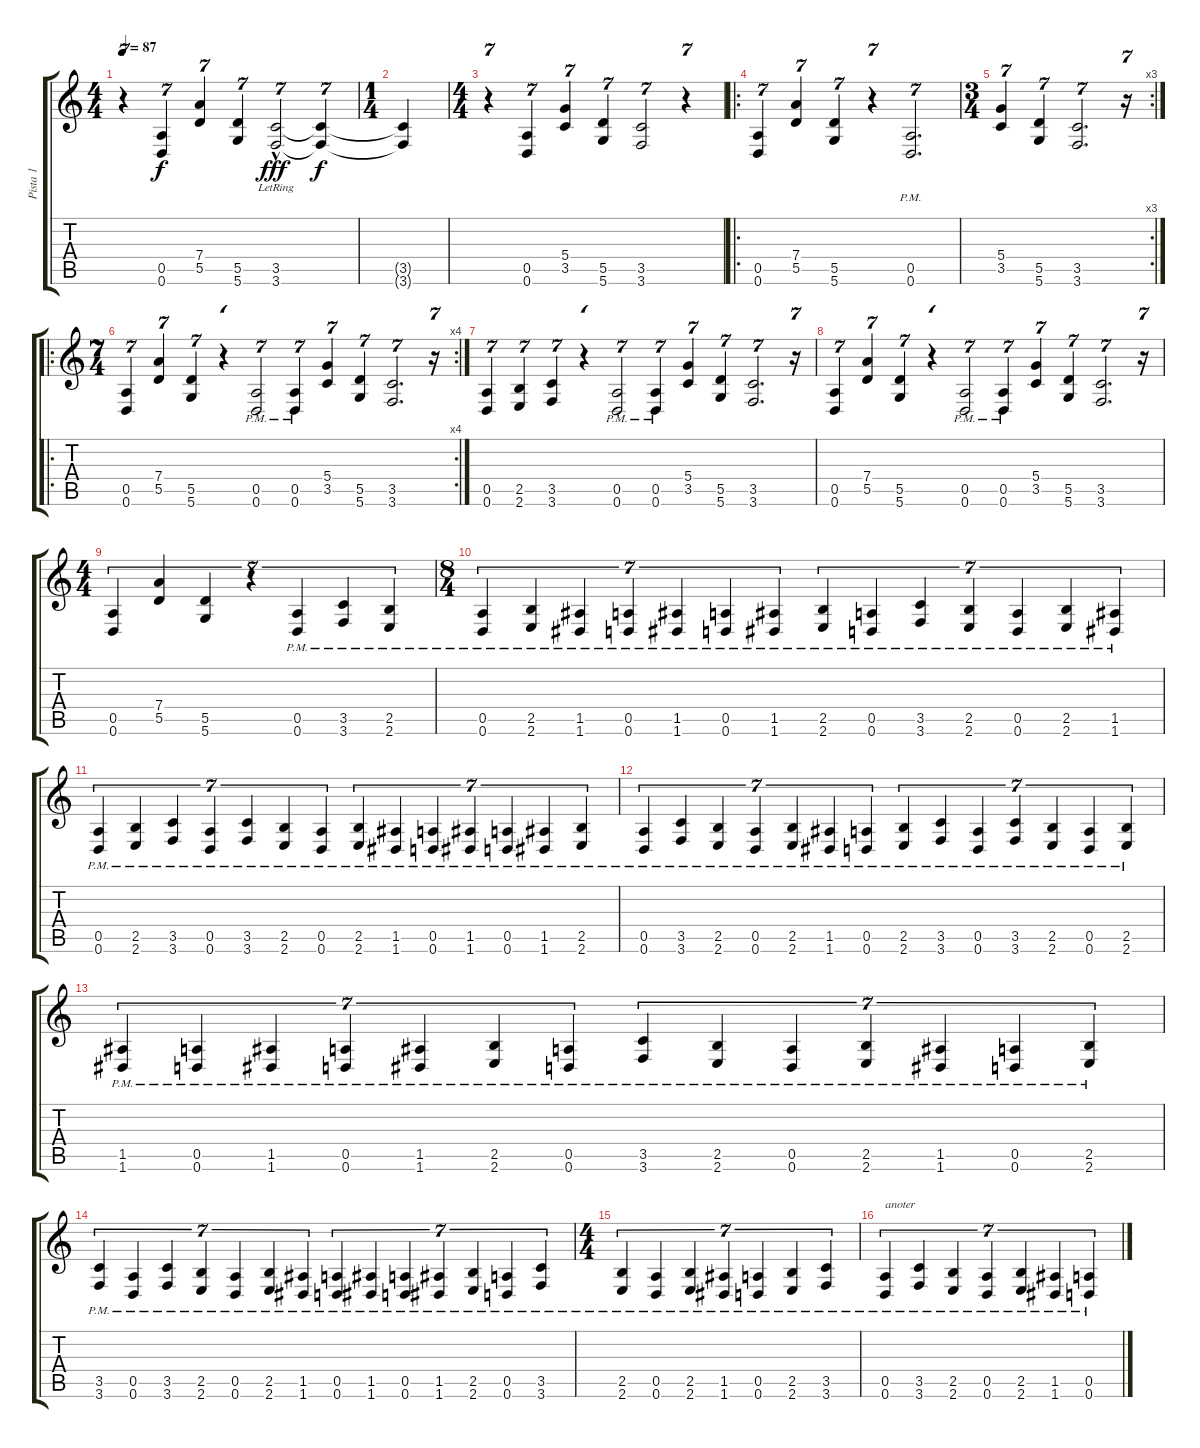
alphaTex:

\track ("Pista 1" "Pista 1") {instrument distortionguitar}
\staff {score tabs}
\tuning (E4 B3 G3 D3 A2 D2) {hide}
\ts (4 4)
\tempo 87
\clef g2
\ks c
r.4{tu (7 4) dy fff} (0.5 0.6).4{tu (7 4) dy f} (7.4 5.5).4{tu (7 4)} (5.5 5.6).4{tu (7 4)} (3.5{hac lr} 3.6{hac lr}).2{tu (7 4) dy fff} (3.5{t} 3.6{t}).4{tu (7 4) dy f} |
\ts (1 4)
(3.5{t} 3.6{t}).4 |
\ts (4 4)
r.4{tu (7 4)} (0.5 0.6).4{tu (7 4)} (5.4 3.5).4{tu (7 4)} (5.5 5.6).4{tu (7 4)} (3.5 3.6).2{tu (7 4)} r.4{tu (7 4)} |
\ro
(0.5 0.6).4{tu (7 4)} (7.4 5.5).4{tu (7 4)} (5.5 5.6).4{tu (7 4)} r.4{tu (7 4)} (0.5{pm} 0.6{pm}).2{d tu (7 4)} |
\rc 3
\ts (3 4)
(5.4 3.5).4{tu (7 4)} (5.5 5.6).4{tu (7 4)} (3.5 3.6).2{d tu (7 4)} r.16{tu (7 4)} |
\ro
\rc 4
\ts (7 4)
(0.5 0.6).4{tu (7 4)} (7.4 5.5).4{tu (7 4)} (5.5 5.6).4{tu (7 4)} r.4{tu (7 4)} (0.5{pm} 0.6{pm}).2{tu (7 4)} (0.5{pm} 0.6{pm}).4{tu (7 4)} (5.4 3.5).4{tu (7 4)} (5.5 5.6).4{tu (7 4)} (3.5 3.6).2{d tu (7 4)} r.16{tu (7 4)} |
(0.5 0.6).4{tu (7 4)} (2.5 2.6).4{tu (7 4)} (3.5 3.6).4{tu (7 4)} r.4{tu (7 4)} (0.5{pm} 0.6{pm}).2{tu (7 4)} (0.5{pm} 0.6{pm}).4{tu (7 4)} (5.4 3.5).4{tu (7 4)} (5.5 5.6).4{tu (7 4)} (3.5 3.6).2{d tu (7 4)} r.16{tu (7 4)} |
(0.5 0.6).4{tu (7 4)} (7.4 5.5).4{tu (7 4)} (5.5 5.6).4{tu (7 4)} r.4{tu (7 4)} (0.5{pm} 0.6{pm}).2{tu (7 4)} (0.5{pm} 0.6{pm}).4{tu (7 4)} (5.4 3.5).4{tu (7 4)} (5.5 5.6).4{tu (7 4)} (3.5 3.6).2{d tu (7 4)} r.16{tu (7 4)} |
\ts (4 4)
(0.5 0.6).4{tu (7 4)} (7.4 5.5).4{tu (7 4)} (5.5 5.6).4{tu (7 4)} r.4{tu (7 4)} (0.5{pm} 0.6{pm}).4{tu (7 4)} (3.5{pm} 3.6{pm}).4{tu (7 4)} (2.5{pm} 2.6{pm}).4{tu (7 4)} |
\ts (8 4)
(0.5{pm} 0.6{pm}).4{tu (7 4)} (2.5{pm} 2.6{pm}).4{tu (7 4)} (1.5{pm} 1.6{pm}).4{tu (7 4)} (0.5{pm} 0.6{pm}).4{tu (7 4)} (1.5{pm} 1.6{pm}).4{tu (7 4)} (0.5{pm} 0.6{pm}).4{tu (7 4)} (1.5{pm} 1.6{pm}).4{tu (7 4)} (2.5{pm} 2.6{pm}).4{tu (7 4)} (0.5{pm} 0.6{pm}).4{tu (7 4)} (3.5{pm} 3.6{pm}).4{tu (7 4)} (2.5{pm} 2.6{pm}).4{tu (7 4)} (0.5{pm} 0.6{pm}).4{tu (7 4)} (2.5{pm} 2.6{pm}).4{tu (7 4)} (1.5{pm} 1.6{pm}).4{tu (7 4)} |
(0.5{pm} 0.6{pm}).4{tu (7 4)} (2.5{pm} 2.6{pm}).4{tu (7 4)} (3.5{pm} 3.6{pm}).4{tu (7 4)} (0.5{pm} 0.6{pm}).4{tu (7 4)} (3.5{pm} 3.6{pm}).4{tu (7 4)} (2.5{pm} 2.6{pm}).4{tu (7 4)} (0.5{pm} 0.6{pm}).4{tu (7 4)} (2.5{pm} 2.6{pm}).4{tu (7 4)} (1.5{pm} 1.6{pm}).4{tu (7 4)} (0.5{pm} 0.6{pm}).4{tu (7 4)} (1.5{pm} 1.6{pm}).4{tu (7 4)} (0.5{pm} 0.6{pm}).4{tu (7 4)} (1.5{pm} 1.6{pm}).4{tu (7 4)} (2.5{pm} 2.6{pm}).4{tu (7 4)} |
(0.5{pm} 0.6{pm}).4{tu (7 4)} (3.5{pm} 3.6{pm}).4{tu (7 4)} (2.5{pm} 2.6{pm}).4{tu (7 4)} (0.5{pm} 0.6{pm}).4{tu (7 4)} (2.5{pm} 2.6{pm}).4{tu (7 4)} (1.5{pm} 1.6{pm}).4{tu (7 4)} (0.5{pm} 0.6{pm}).4{tu (7 4)} (2.5{pm} 2.6{pm}).4{tu (7 4)} (3.5{pm} 3.6{pm}).4{tu (7 4)} (0.5{pm} 0.6{pm}).4{tu (7 4)} (3.5{pm} 3.6{pm}).4{tu (7 4)} (2.5{pm} 2.6{pm}).4{tu (7 4)} (0.5{pm} 0.6{pm}).4{tu (7 4)} (2.5{pm} 2.6{pm}).4{tu (7 4)} |
(1.5{pm} 1.6{pm}).4{tu (7 4)} (0.5{pm} 0.6{pm}).4{tu (7 4)} (1.5{pm} 1.6{pm}).4{tu (7 4)} (0.5{pm} 0.6{pm}).4{tu (7 4)} (1.5{pm} 1.6{pm}).4{tu (7 4)} (2.5{pm} 2.6{pm}).4{tu (7 4)} (0.5{pm} 0.6{pm}).4{tu (7 4)} (3.5{pm} 3.6{pm}).4{tu (7 4)} (2.5{pm} 2.6{pm}).4{tu (7 4)} (0.5{pm} 0.6{pm}).4{tu (7 4)} (2.5{pm} 2.6{pm}).4{tu (7 4)} (1.5{pm} 1.6{pm}).4{tu (7 4)} (0.5{pm} 0.6{pm}).4{tu (7 4)} (2.5{pm} 2.6{pm}).4{tu (7 4)} |
(3.5{pm} 3.6{pm}).4{tu (7 4)} (0.5{pm} 0.6{pm}).4{tu (7 4)} (3.5{pm} 3.6{pm}).4{tu (7 4)} (2.5{pm} 2.6{pm}).4{tu (7 4)} (0.5{pm} 0.6{pm}).4{tu (7 4)} (2.5{pm} 2.6{pm}).4{tu (7 4)} (1.5{pm} 1.6{pm}).4{tu (7 4)} (0.5{pm} 0.6{pm}).4{tu (7 4)} (1.5{pm} 1.6{pm}).4{tu (7 4)} (0.5{pm} 0.6{pm}).4{tu (7 4)} (1.5{pm} 1.6{pm}).4{tu (7 4)} (2.5{pm} 2.6{pm}).4{tu (7 4)} (0.5{pm} 0.6{pm}).4{tu (7 4)} (3.5{pm} 3.6{pm}).4{tu (7 4)} |
\ts (4 4)
(2.5{pm} 2.6{pm}).4{tu (7 4)} (0.5{pm} 0.6{pm}).4{tu (7 4)} (2.5{pm} 2.6{pm}).4{tu (7 4)} (1.5{pm} 1.6{pm}).4{tu (7 4)} (0.5{pm} 0.6{pm}).4{tu (7 4)} (2.5{pm} 2.6{pm}).4{tu (7 4)} (3.5{pm} 3.6{pm}).4{tu (7 4)} |
(0.5{pm} 0.6{pm}).4{tu (7 4) txt "anoter"} (3.5{pm} 3.6{pm}).4{tu (7 4)} (2.5{pm} 2.6{pm}).4{tu (7 4)} (0.5{pm} 0.6{pm}).4{tu (7 4)} (2.5{pm} 2.6{pm}).4{tu (7 4)} (1.5{pm} 1.6{pm}).4{tu (7 4)} (0.5{pm} 0.6{pm}).4{tu (7 4)}
